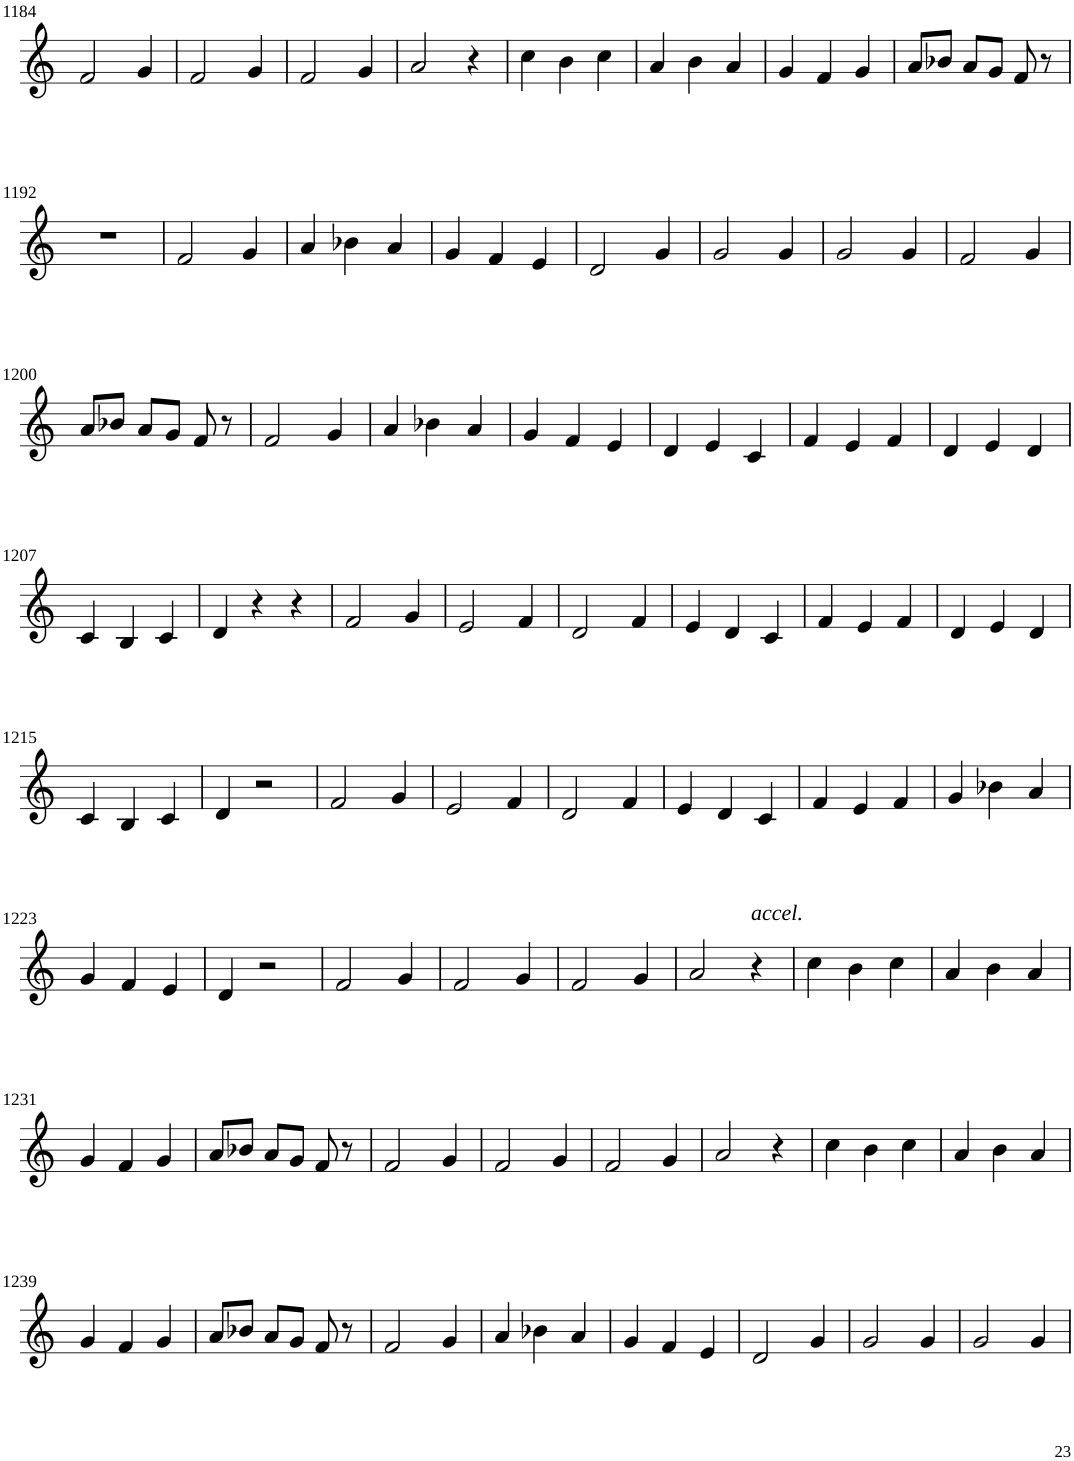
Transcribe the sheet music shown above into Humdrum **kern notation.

**kern
*part1
*staff1
*I"Violin
!!LO:PB:g=z
*clefG2
*k[]
*M3/4
=1184
2f/
4g/
=1185
2f/
4g/
=1186
2f/
4g/
=1187
2a/
4r
=1188
4cc\
4b\
4cc\
=1189
4a/
4b\
4a/
=1190
4g/
4f/
4g/
=1191
8a/L
8b-X/J
8a/L
8g/J
8f/
8r
!!LO:LB:g=z
=1192
2.r
=1193
2f/
4g/
=1194
4a/
4b-X\
4a/
=1195
4g/
4f/
4e/
=1196
2d/
4g/
=1197
2g/
4g/
=1198
2g/
4g/
=1199
2f/
4g/
!!LO:LB:g=z
=1200
8a/L
8b-X/J
8a/L
8g/J
8f/
8r
=1201
2f/
4g/
=1202
4a/
4b-X\
4a/
=1203
4g/
4f/
4e/
=1204
4d/
4e/
4c/
=1205
4f/
4e/
4f/
=1206
4d/
4e/
4d/
!!LO:LB:g=z
=1207
4c/
4B/
4c/
=1208
4d/
4r
4r
=1209
2f/
4g/
=1210
2e/
4f/
=1211
2d/
4f/
=1212
4e/
4d/
4c/
=1213
4f/
4e/
4f/
=1214
4d/
4e/
4d/
!!LO:LB:g=z
=1215
4c/
4B/
4c/
=1216
4d/
2r
=1217
2f/
4g/
=1218
2e/
4f/
=1219
2d/
4f/
=1220
4e/
4d/
4c/
=1221
4f/
4e/
4f/
=1222
4g/
4b-X\
4a/
!!LO:LB:g=z
=1223
4g/
4f/
4e/
=1224
4d/
2r
=1225
2f/
4g/
=1226
2f/
4g/
=1227
2f/
4g/
=1228
2a/
!LO:TX:a:i:t=accel.
4r
=1229
4cc\
4b\
4cc\
=1230
4a/
4b\
4a/
!!LO:LB:g=z
=1231
4g/
4f/
4g/
=1232
8a/L
8b-X/J
8a/L
8g/J
8f/
8r
=1233
2f/
4g/
=1234
2f/
4g/
=1235
2f/
4g/
=1236
2a/
4r
=1237
4cc\
4b\
4cc\
=1238
4a/
4b\
4a/
!!LO:LB:g=z
=1239
4g/
4f/
4g/
=1240
8a/L
8b-X/J
8a/L
8g/J
8f/
8r
=1241
2f/
4g/
=1242
4a/
4b-X\
4a/
=1243
4g/
4f/
4e/
=1244
2d/
4g/
=1245
2g/
4g/
=1246
2g/
4g/
=
*-
